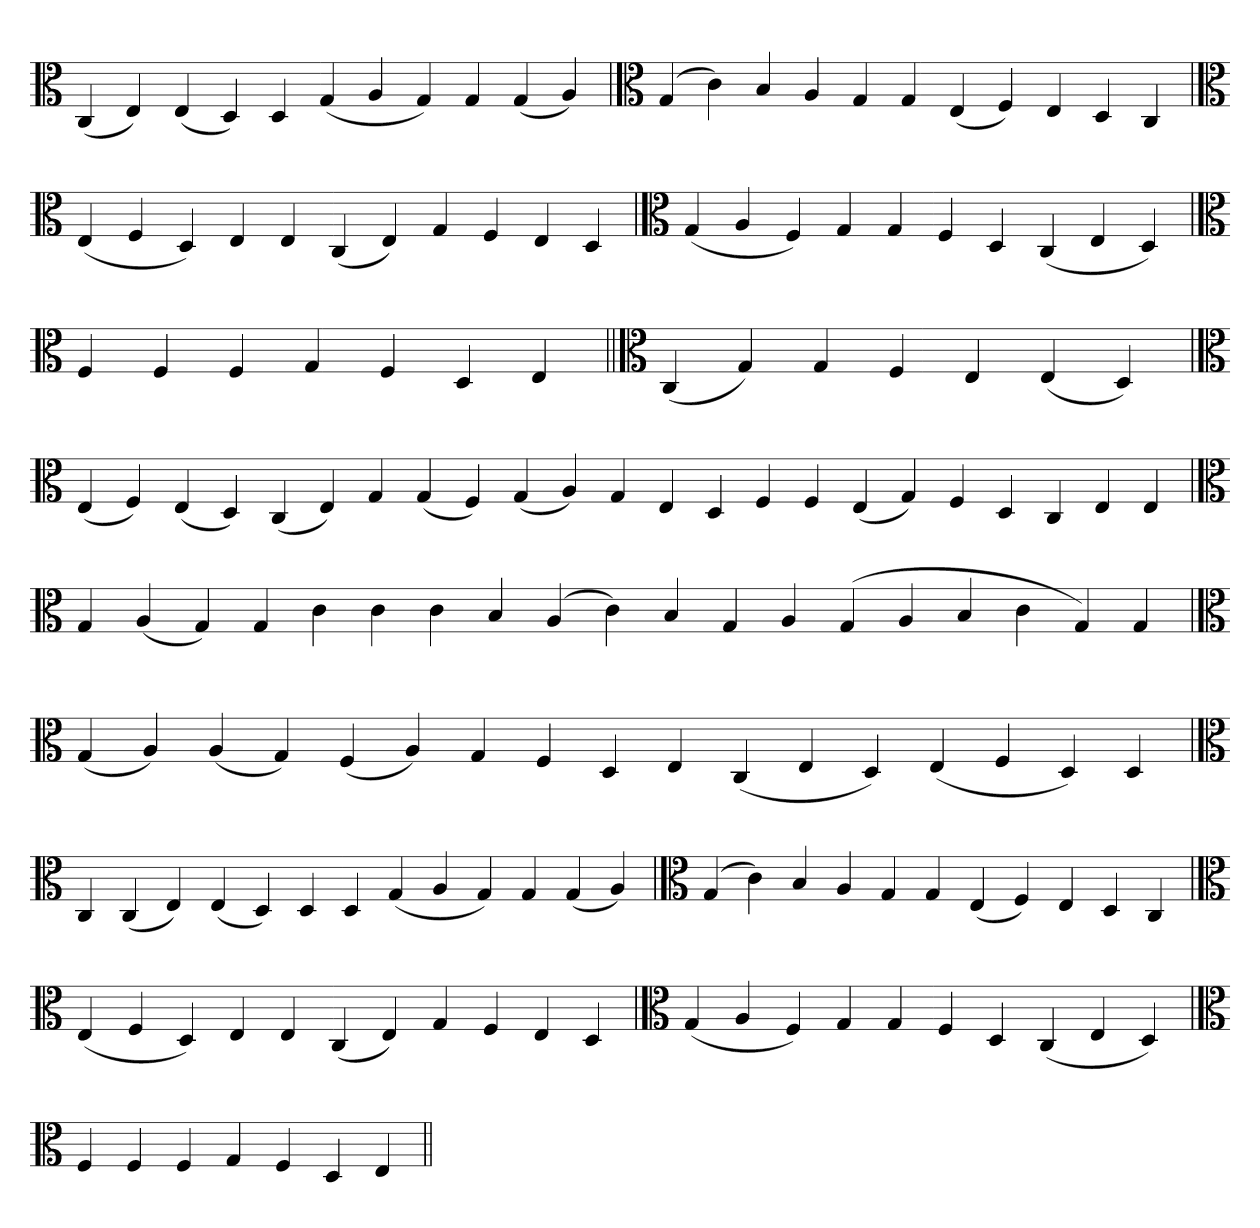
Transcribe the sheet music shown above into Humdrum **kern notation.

**kern
*part1
*staff1
*clefC3
=
(4C
4E)
(4E
4D)
4D
(4G
4A
4G)
4G
(4G
4A)
=`
*clefC3
(4G
4c)
4B
4A
4G
4G
(4E
4F)
4E
4D
4C
='
*clefC3
(4E
4F
4D)
4E
4E
(4C
4E)
4G
4F
4E
4D
=`
*clefC3
(4G
4A
4F)
4G
4G
4F
4D
(4C
4E
4D)
=`
*clefC3
4F
4F
4F
4G
4F
4D
4E
=||
*clefC3
(4C
4G)
4G
4F
4E
(4E
4D)
=`
*clefC3
(4E
4F)
(4E
4D)
(4C
4E)
4G
(4G
4F)
(4G
4A)
4G
4E
4D
4F
4F
(4E
4G)
4F
4D
4C
4E
4E
='
*clefC3
4G
(4A
4G)
4G
4c
4c
4c
4B
(4A
4c)
4B
4G
4A
(4G
4A
4B
4c
4G)
4G
=
*clefC3
(4G
4A)
(4A
4G)
(4F
4A)
4G
4F
4D
4E
(4C
4E
4D)
(4E
4F
4D)
4D
='
*clefC3
4C
(4C
4E)
(4E
4D)
4D
4D
(4G
4A
4G)
4G
(4G
4A)
=`
*clefC3
(4G
4c)
4B
4A
4G
4G
(4E
4F)
4E
4D
4C
='
*clefC3
(4E
4F
4D)
4E
4E
(4C
4E)
4G
4F
4E
4D
=`
*clefC3
(4G
4A
4F)
4G
4G
4F
4D
(4C
4E
4D)
=`
*clefC3
4F
4F
4F
4G
4F
4D
4E
=||
*-
